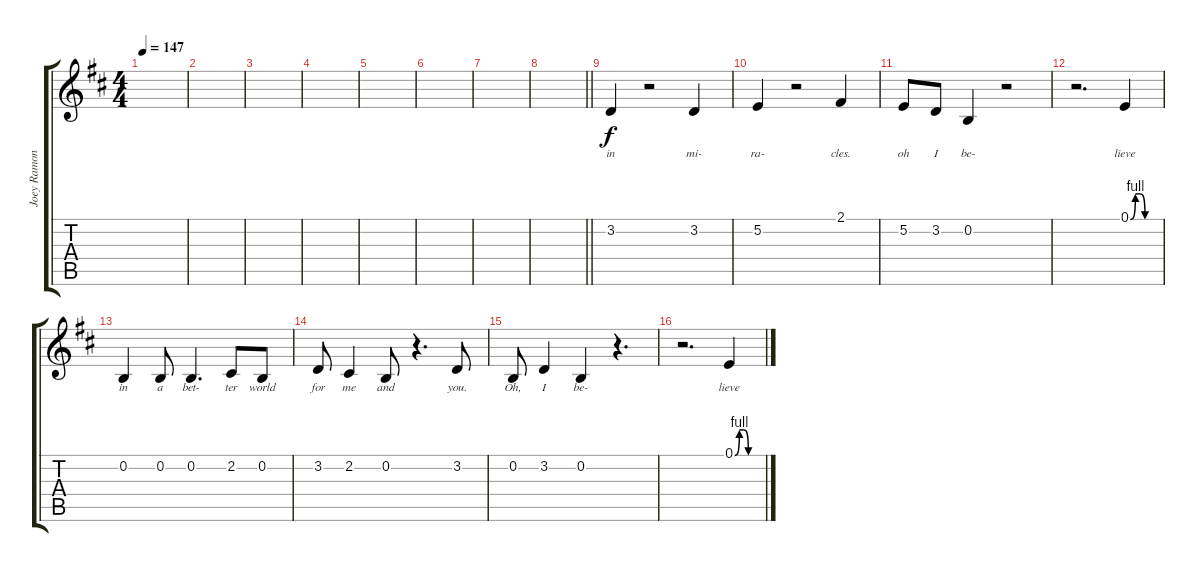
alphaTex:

\track ("Joey Ramone" "Joey Ramon") {instrument lead6voice}
\staff {score tabs}
\tuning (E4 B3 G3 D3 A2 E2) {hide}
\ts (4 4)
\tempo 147
\clef g2
\ks d
|
|
|
|
|
|
|
\barLineRight lightlight
|
3.2.4{lyrics (0 "in") lyrics (1 "") lyrics (2 "") lyrics (3 "") lyrics (4 "")} r.2 3.2.4{lyrics (0 "mi-") lyrics (1 "") lyrics (2 "") lyrics (3 "") lyrics (4 "")} |
5.2.4{lyrics (0 "ra-") lyrics (1 "") lyrics (2 "") lyrics (3 "") lyrics (4 "")} r.2 2.1.4{lyrics (0 "cles.") lyrics (1 "") lyrics (2 "") lyrics (3 "") lyrics (4 "")} |
5.2.8{lyrics (0 "oh") lyrics (1 "") lyrics (2 "") lyrics (3 "") lyrics (4 "")} 3.2.8{lyrics (0 "I") lyrics (1 "") lyrics (2 "") lyrics (3 "") lyrics (4 "")} 0.2.4{lyrics (0 "be-") lyrics (1 "") lyrics (2 "") lyrics (3 "") lyrics (4 "")} r.2 |
r.2{d} 0.1{be (custom 0 0 10 4 20 4 30 0 60 0)}.4{lyrics (0 "lieve") lyrics (1 "") lyrics (2 "") lyrics (3 "") lyrics (4 "")} |
0.2.4{lyrics (0 "in") lyrics (1 "") lyrics (2 "") lyrics (3 "") lyrics (4 "")} 0.2.8{lyrics (0 "a") lyrics (1 "") lyrics (2 "") lyrics (3 "") lyrics (4 "")} 0.2.4{d lyrics (0 "bet-") lyrics (1 "") lyrics (2 "") lyrics (3 "") lyrics (4 "")} 2.2.8{lyrics (0 "ter") lyrics (1 "") lyrics (2 "") lyrics (3 "") lyrics (4 "")} 0.2.8{lyrics (0 "world") lyrics (1 "") lyrics (2 "") lyrics (3 "") lyrics (4 "")} |
3.2.8{lyrics (0 "for") lyrics (1 "") lyrics (2 "") lyrics (3 "") lyrics (4 "")} 2.2.4{lyrics (0 "me") lyrics (1 "") lyrics (2 "") lyrics (3 "") lyrics (4 "")} 0.2.8{lyrics (0 "and") lyrics (1 "") lyrics (2 "") lyrics (3 "") lyrics (4 "")} r.4{d} 3.2.8{lyrics (0 "you.") lyrics (1 "") lyrics (2 "") lyrics (3 "") lyrics (4 "")} |
0.2.8{lyrics (0 "Oh,") lyrics (1 "") lyrics (2 "") lyrics (3 "") lyrics (4 "")} 3.2.4{lyrics (0 "I") lyrics (1 "") lyrics (2 "") lyrics (3 "") lyrics (4 "")} 0.2.4{lyrics (0 "be-") lyrics (1 "") lyrics (2 "") lyrics (3 "") lyrics (4 "")} r.4{d} |
r.2{d} 0.1{be (custom 0 0 10 4 20 4 30 0 60 0)}.4{lyrics (0 "lieve") lyrics (1 "") lyrics (2 "") lyrics (3 "") lyrics (4 "")}
